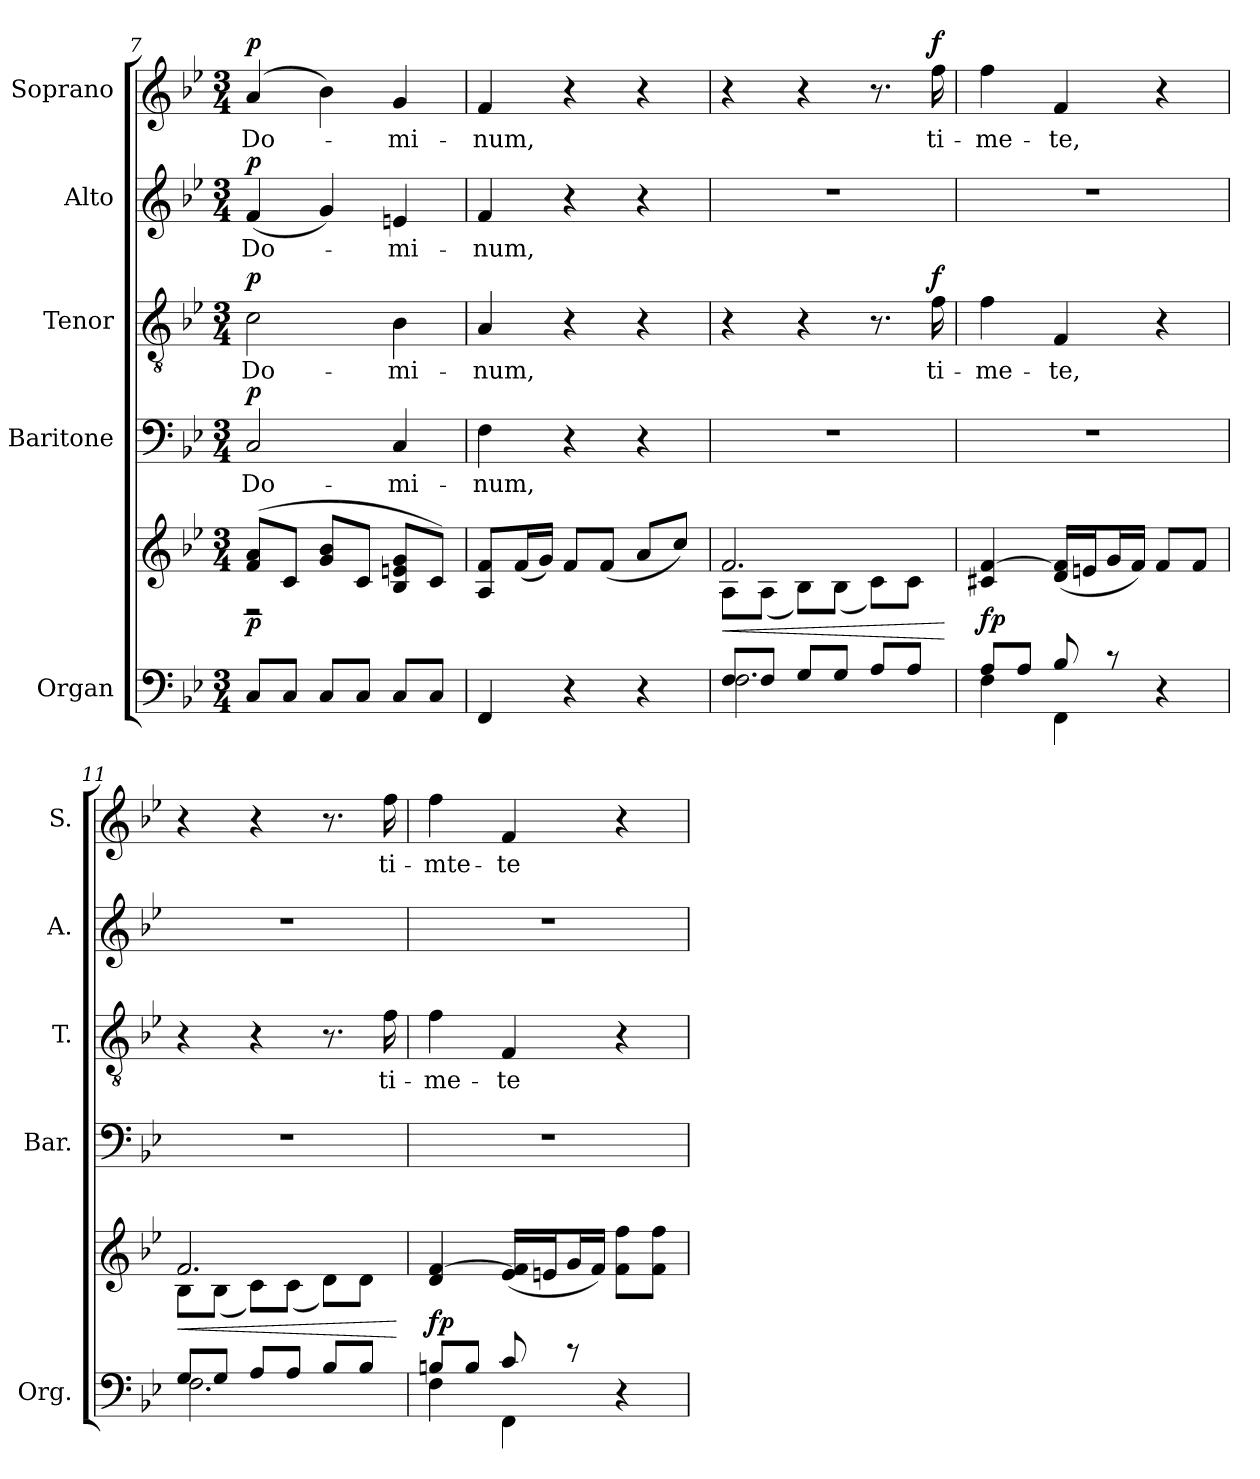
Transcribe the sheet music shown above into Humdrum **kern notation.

**kern	**kern	**dynam	**kern	**text	**dynam	**kern	**text	**dynam	**kern	**text	**dynam	**kern	**text	**dynam
*part5	*part5	*part5	*part4	*part4	*part4	*part3	*part3	*part3	*part2	*part2	*part2	*part1	*part1	*part1
*staff6	*staff5	*staff5/6	*staff4	*staff4	*staff4	*staff3	*staff3	*staff3	*staff2	*staff2	*staff2	*staff1	*staff1	*staff1
*I"Organ	*	*	*I"Baritone	*	*	*I"Tenor	*	*	*I"Alto	*	*	*I"Soprano	*	*
*I'Org.	*	*	*I'Bar.	*	*	*I'T.	*	*	*I'A.	*	*	*I'S.	*	*
*clefF4	*clefG2	*	*clefF4	*	*	*clefGv2	*	*	*clefG2	*	*	*clefG2	*	*
*	*	*	*	*	*	*ITrd7c12	*	*	*	*	*	*	*	*
*k[b-e-]	*k[b-e-]	*	*k[b-e-]	*	*	*k[b-e-]	*	*	*k[b-e-]	*	*	*k[b-e-]	*	*
*B-:	*B-:	*	*B-:	*	*	*B-:	*	*	*B-:	*	*	*B-:	*	*
*M3/4	*M3/4	*	*M3/4	*	*	*M3/4	*	*	*M3/4	*	*	*M3/4	*	*
=7	=7	=7	=7	=7	=7	=7	=7	=7	=7	=7	=7	=7	=7	=7
*	*^	*	*	*	*	*	*	*	*	*	*	*	*	*
!	!	!	!	!	!LO:LY:b:color=#000000	!	!	!	!	!	!	!	!	!	!
!	!	!	!	!	!	!	!	!LO:LY:b:color=#000000	!	!	!	!	!	!	!
!	!	!	!	!	!	!	!	!	!	!	!LO:LY:b:color=#000000	!	!	!	!
!	!	!	!	!	!	!	!	!	!	!	!	!	!	!LO:LY:b:color=#000000	!
8Ci/L	(8fi/ 8ai/L	2r	p	2Ci/	Do-	p	2Ci\	Do-	p	(4fi/	Do-	p	(4ai/	Do-	p
8Ci/J	8ci/J	.	.	.	.	.	.	.	.	.	.	.	.	.	.
8Ci/L	8gi/ 8b-i/L	.	.	.	.	.	.	.	.	4gi/)	.	.	4b-i\)	.	.
8Ci/J	8ci/J	.	.	.	.	.	.	.	.	.	.	.	.	.	.
!	!	!	!	!	!LO:LY:b:color=#000000	!	!	!	!	!	!	!	!	!	!
!	!	!	!	!	!	!	!	!LO:LY:b:color=#000000	!	!	!	!	!	!	!
!	!	!	!	!	!	!	!	!	!	!	!LO:LY:b:color=#000000	!	!	!	!
!	!	!	!	!	!	!	!	!	!	!	!	!	!	!LO:LY:b:color=#000000	!
8Ci/L	8B-i/ 8eni/ 8gi/L	4ryy	.	4Ci/	-mi-	.	4BB-i\	-mi-	.	4eni/	-mi-	.	4gi/	-mi-	.
8Ci/J	8ci/J)	.	.	.	.	.	.	.	.	.	.	.	.	.	.
*	*v	*v	*	*	*	*	*	*	*	*	*	*	*	*	*
!!LO:PB:g=z
=8	=8	=8	=8	=8	=8	=8	=8	=8	=8	=8	=8	=8	=8	=8
!	!	!	!	!LO:LY:b:color=#000000	!	!	!	!	!	!	!	!	!	!
!	!	!	!	!	!	!	!LO:LY:b:color=#000000	!	!	!	!	!	!	!
!	!	!	!	!	!	!	!	!	!	!LO:LY:b:color=#000000	!	!	!	!
!	!	!	!	!	!	!	!	!	!	!	!	!	!LO:LY:b:color=#000000	!
4FFi/	8Ai/ 8fi/L	.	4Fi\	-num,	.	4AAi/	-num,	.	4fi/	-num,	.	4fi/	-num,	.
.	(16fi/L	.	.	.	.	.	.	.	.	.	.	.	.	.
.	16gi/JJ)	.	.	.	.	.	.	.	.	.	.	.	.	.
4r	8fi/L	.	4r	.	.	4r	.	.	4r	.	.	4r	.	.
.	(8fi/J	.	.	.	.	.	.	.	.	.	.	.	.	.
4r	8ai/L	.	4r	.	.	4r	.	.	4r	.	.	4r	.	.
.	8cci/J)	.	.	.	.	.	.	.	.	.	.	.	.	.
=9	=9	=9	=9	=9	=9	=9	=9	=9	=9	=9	=9	=9	=9	=9
*^	*	*	*	*	*	*	*	*	*	*	*	*	*	*
!	!	!	!LO:HP:b	!LO:N:vis=1	!	!	!	!	!	!LO:N:vis=1	!	!	!	!	!
*	*	*^	*	*	*	*	*	*	*	*	*	*	*	*	*
8Fi/L	2.Fi\	2.fi/	8Ai\L	<	2.r	.	.	4r	.	.	2.r	.	.	4r	.	.
8Fi/J	.	.	(8Ai\J	.	.	.	.	.	.	.	.	.	.	.	.	.
8Gi/L	.	.	8B-i\L)	.	.	.	.	4r	.	.	.	.	.	4r	.	.
8Gi/J	.	.	(8B-i\J	.	.	.	.	.	.	.	.	.	.	.	.	.
8Ai/L	.	.	8ci\L)	.	.	.	.	8.r	.	.	.	.	.	8.r	.	.
8Ai/J	.	.	8ci\J	.	.	.	.	.	.	.	.	.	.	.	.	.
!	!	!	!	!	!	!	!	!	!LO:LY:b:color=#000000	!	!	!	!	!	!	!
!	!	!	!	!	!	!	!	!	!	!	!	!	!	!	!LO:LY:b:color=#000000	!
.	.	.	.	.	.	.	.	16Fi\	ti-	f	.	.	.	16ffi\	ti-	f
*v	*v	*	*	*	*	*	*	*	*	*	*	*	*	*	*	*
*	*v	*v	*	*	*	*	*	*	*	*	*	*	*	*	*
.	.	[	.	.	.	.	.	.	.	.	.	.	.	.
=10	=10	=10	=10	=10	=10	=10	=10	=10	=10	=10	=10	=10	=10	=10
*^	*	*	*	*	*	*	*	*	*	*	*	*	*	*
!	!	!	!	!LO:N:vis=1	!	!	!	!	!	!	!	!	!	!	!
!	!	!	!	!	!	!	!	!LO:LY:b:color=#000000	!	!LO:N:vis=1	!	!	!	!	!
!	!	!	!	!	!	!	!	!	!	!	!	!	!	!LO:LY:b:color=#000000	!
8Ai/L	4Fi\	4c#Xi/ [4fi	fp	2.r	.	.	4Fi\	-me-	.	2.r	.	.	4ffi\	-me-	.
8Ai/J	.	.	.	.	.	.	.	.	.	.	.	.	.	.	.
!	!	!	!	!	!	!	!	!LO:LY:b:color=#000000	!	!	!	!	!	!	!
!	!	!	!	!	!	!	!	!	!	!	!	!	!	!LO:LY:b:color=#000000	!
8B-i/	4FFi\	(16di/ 16fi]/LL	.	.	.	.	4FFi/	-te,	.	.	.	.	4fi/	-te,	.
.	.	16eni/J	.	.	.	.	.	.	.	.	.	.	.	.	.
8r	.	16gi/L	.	.	.	.	.	.	.	.	.	.	.	.	.
.	.	16fi/JJ)	.	.	.	.	.	.	.	.	.	.	.	.	.
4r	4ryy	8fi/L	.	.	.	.	4r	.	.	.	.	.	4r	.	.
.	.	8fi/J	.	.	.	.	.	.	.	.	.	.	.	.	.
=11	=11	=11	=11	=11	=11	=11	=11	=11	=11	=11	=11	=11	=11	=11	=11
!	!	!	!LO:HP:b	!LO:N:vis=1	!	!	!	!	!	!LO:N:vis=1	!	!	!	!	!
*	*	*^	*	*	*	*	*	*	*	*	*	*	*	*	*
8Gi/L	2.Fi\	2.fi/	8B-i\L	<	2.r	.	.	4r	.	.	2.r	.	.	4r	.	.
8Gi/J	.	.	(8B-i\J	.	.	.	.	.	.	.	.	.	.	.	.	.
8Ai/L	.	.	8ci\L)	.	.	.	.	4r	.	.	.	.	.	4r	.	.
8Ai/J	.	.	(8ci\J	.	.	.	.	.	.	.	.	.	.	.	.	.
8B-i/L	.	.	8di\L)	.	.	.	.	8.r	.	.	.	.	.	8.r	.	.
8B-i/J	.	.	8di\J	.	.	.	.	.	.	.	.	.	.	.	.	.
!	!	!	!	!	!	!	!	!	!LO:LY:b:color=#000000	!	!	!	!	!	!	!
!	!	!	!	!	!	!	!	!	!	!	!	!	!	!	!LO:LY:b:color=#000000	!
.	.	.	.	.	.	.	.	16Fi\	ti-	.	.	.	.	16ffi\	ti-	.
*v	*v	*	*	*	*	*	*	*	*	*	*	*	*	*	*	*
*	*v	*v	*	*	*	*	*	*	*	*	*	*	*	*	*
.	.	[	.	.	.	.	.	.	.	.	.	.	.	.
=12	=12	=12	=12	=12	=12	=12	=12	=12	=12	=12	=12	=12	=12	=12
*^	*	*	*	*	*	*	*	*	*	*	*	*	*	*
!	!	!	!	!LO:N:vis=1	!	!	!	!	!	!	!	!	!	!	!
!	!	!	!	!	!	!	!	!LO:LY:b:color=#000000	!	!LO:N:vis=1	!	!	!	!	!
!	!	!	!	!	!	!	!	!	!	!	!	!	!	!LO:LY:b:color=#000000	!
8Bni/L	4Fi\	4di/ [4fi	fp	2.r	.	.	4Fi\	-me-	.	2.r	.	.	4ffi\	-mte-	.
8Bi/J	.	.	.	.	.	.	.	.	.	.	.	.	.	.	.
!	!	!	!	!	!	!	!	!LO:LY:b:color=#000000	!	!	!	!	!	!	!
!	!	!	!	!	!	!	!	!	!	!	!	!	!	!LO:LY:b:color=#000000	!
8ci/	4FFi\	(16e-i/ 16fi]/LL	.	.	.	.	4FFi/	-te	.	.	.	.	4fi/	-te	.
.	.	16eni/J	.	.	.	.	.	.	.	.	.	.	.	.	.
8r	.	16gi/L	.	.	.	.	.	.	.	.	.	.	.	.	.
.	.	16fi/JJ)	.	.	.	.	.	.	.	.	.	.	.	.	.
4r	4ryy	8fi\ 8ffi\L	.	.	.	.	4r	.	.	.	.	.	4r	.	.
.	.	8fi\ 8ffi\J	.	.	.	.	.	.	.	.	.	.	.	.	.
*v	*v	*	*	*	*	*	*	*	*	*	*	*	*	*	*
=	=	=	=	=	=	=	=	=	=	=	=	=	=	=
*-	*-	*-	*-	*-	*-	*-	*-	*-	*-	*-	*-	*-	*-	*-
